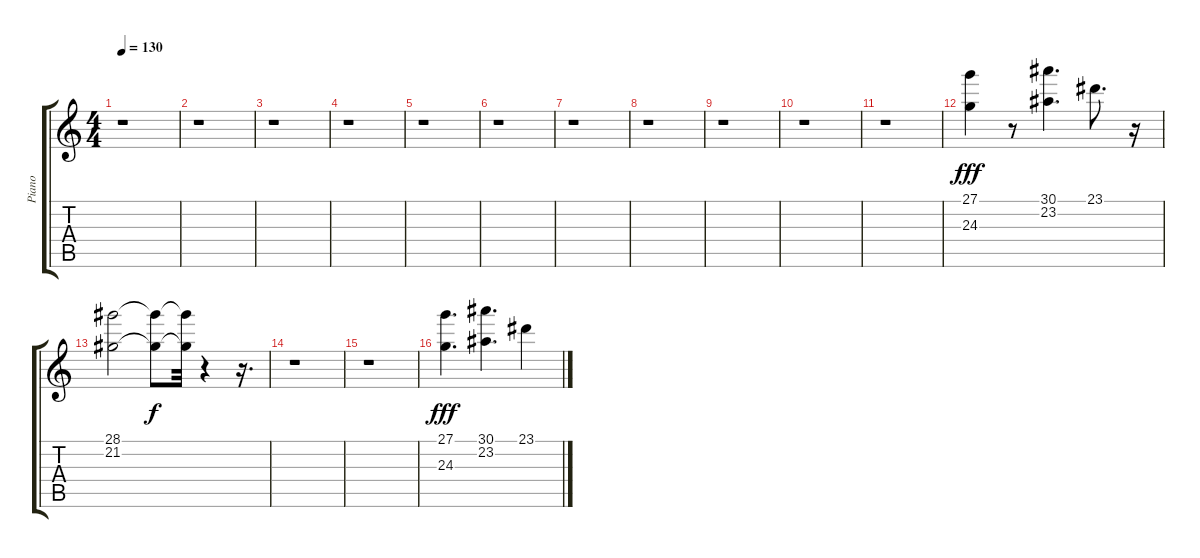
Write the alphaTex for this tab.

\track ("Piano" "Piano") {instrument electricpiano2}
\staff {score tabs}
\tuning (E4 B3 G3 D3 A2 E2) {hide}
\ts (4 4)
\tempo 130
\clef g2
\ks c
r.1{dy f} |
r.1 |
r.1 |
r.1 |
r.1 |
r.1 |
r.1 |
r.1 |
r.1 |
r.1 |
r.1 |
(27.1 24.3).4{dy fff} r.8 (30.1 23.2).4{d} 23.1.8{d} r.16 |
(28.1 21.2).2 (28.1{t} 21.2{t}).8{dy f} (28.1{t} 21.2{t}).32 r.4 r.16{d} |
r.1 |
r.1 |
(27.1 24.3).4{d dy fff} (30.1 23.2).4{d} 23.1.4
